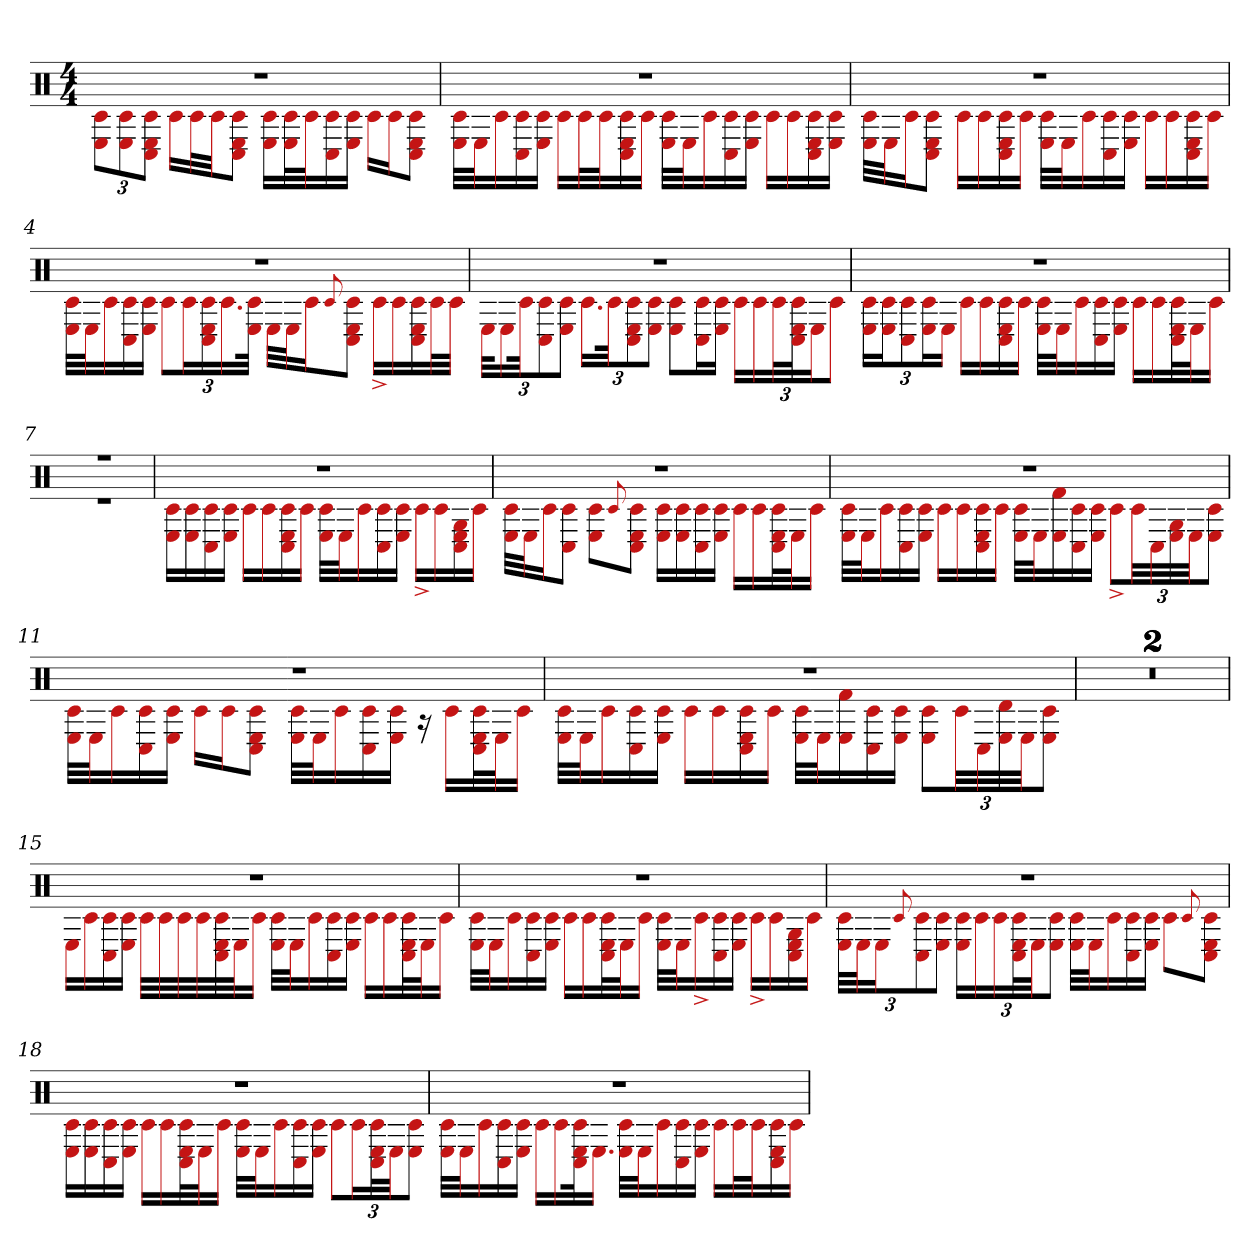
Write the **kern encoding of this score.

**kern
*part1
*staff1
*clefX
*k[]
*M4/4
=1
*^
1r	12c# 12EL
.	12E 12c#
.	12C# 12c# 12EJ
.	16c#LL
.	32c#L
.	32c#JJ
.	8C# 8c# 8EJ
.	16E 16c#LL
.	32E 32c#L
.	32c#J
.	16C# 16c#
.	16c# 16EJJ
.	16c#LL
.	16c#J
.	8C# 8E 8c#J
=2	=2
1r	32c# 32ELLL
.	32EJ
.	16c#
.	16c# 16C#
.	16c# 16EJJ
.	16c#LL
.	32c#L
.	32c#J
.	16C# 16E 16c#
.	16c#JJ
.	32c# 32ELLL
.	32EJ
.	16c#
.	16c# 16C#
.	16c# 16EJJ
.	16c#LL
.	16c#
.	16c# 16C# 16E
.	16E 16c#JJ
=3	=3
1r	32c# 32ELLL
.	32EJ
.	16c#J
.	8C# 8c# 8EJ
.	16c#LL
.	16c#
.	16C# 16c# 16E
.	16c#JJ
.	32c# 32ELLL
.	32EJ
.	16c#
.	16c# 16C#
.	16c# 16EJJ
.	16c#LL
.	16c#
.	16E 16C# 16c#
.	16c#JJ
=4	=4
1r	32c# 32ELLL
.	32EJ
.	16c#
.	16c# 16C#
.	16E 16c#JJ
.	12c#L
.	24c#L
.	24c# 24C# 24E
.	24.c#
.	48c# 48EJJk
.	32ELLL
.	32EJ
.	16c#J
.	8qqc#
.	8C# 8E 8c#J
.	16c#^LL
.	16c#
.	16c# 16C# 16E
.	32c#L
.	32c#JJJ
=5	=5
1r	48EKLL
.	24E
.	48c#Jk
.	12c# 12C#
.	12E 12c#J
.	24.c#LL
.	48c#Jk
.	12c# 12C# 12E
.	12E 12c#J
.	8E 8c#L
.	16c# 16C#L
.	16E 16c#JJ
.	24c#LL
.	24c#
.	48c#L
.	48c# 48E 48C#J
.	24EJ
.	12c#J
=6	=6
1r	24c# 24ELL
.	24E 24c#J
.	12c# 12C#
.	24E 24c#L
.	24EJJ
.	16c#LL
.	16c#
.	16E 16c# 16C#
.	16c#JJ
.	32c# 32ELLL
.	32EJ
.	16c#
.	16C# 16c#
.	16E 16c#JJ
.	16c#LL
.	16c#
.	32c# 32C# 32EL
.	32EJ
.	16c#JJ
=7	=7
1r	1r
=8	=8
1r	16c# 16ELL
.	16E 16c#
.	16c# 16C#
.	16E 16c#JJ
.	16c#LL
.	16c#
.	16c# 16E 16C#
.	16c#JJ
.	32c# 32ELLL
.	32EJ
.	16c#
.	16C# 16c#
.	16E 16c#JJ
.	16c#^LL
.	16c#
.	16C# 16E 16G
.	16c#JJ
=9	=9
1r	32E 32c#LLL
.	32EJ
.	16c#J
.	8C# 8c#J
.	8E 8c#L
.	8qqc#
.	8C# 8c# 8EJ
.	16c# 16ELL
.	16E 16c#
.	16c# 16C#
.	16c# 16EJJ
.	16c#LL
.	16c#
.	32c# 32E 32C#L
.	32EJ
.	16c#JJ
=10	=10
1r	32c# 32ELLL
.	32EJ
.	16c#
.	16c# 16C#
.	16E 16c#JJ
.	16c#LL
.	16c#
.	16E 16c# 16C#
.	16c#JJ
.	32c# 32ELLL
.	32EJ
.	16E 16f#
.	16C# 16c#
.	16E 16c#JJ
.	12c#^L
.	48c#LL
.	48C#
.	48E 48G
.	48EJJ
.	12E 12c#J
=11	=11
1r	32c# 32ELLL
.	32EJ
.	16c#
.	16C# 16c#
.	16E 16c#JJ
.	16c#LL
.	16c#J
.	8C# 8E 8c#J
.	32c# 32ELLL
.	32EJ
.	16c#
.	16c# 16C#
.	16E 16c#JJ
.	16r
.	16c#LL
.	32C# 32c# 32EL
.	32EJ
.	16c#JJ
=12	=12
1r	32c# 32ELLL
.	32EJ
.	16c#
.	16C# 16c#
.	16E 16c#JJ
.	16c#LL
.	16c#
.	16C# 16c# 16E
.	16c#JJ
.	32c# 32ELLL
.	32EJ
.	16E 16f#
.	16C# 16c#
.	16c# 16EJJ
.	12E 12c#L
.	48c#LL
.	48C#
.	48E 48d
.	48EJJ
.	12E 12c#J
=13	=13
1r	1r
=14	=14
1r	1r
=15	=15
1r	16ELL
.	16c#
.	16C# 16c#
.	16E 16c#JJ
.	32c#LLL
.	32c#
.	32c#
.	32c#
.	32C# 32c# 32E
.	32EJ
.	16c#JJ
.	32c# 32ELLL
.	32EJ
.	16c#
.	16c# 16C#
.	16E 16c#JJ
.	16c#LL
.	16c#
.	32C# 32c# 32EL
.	32EJ
.	16c#JJ
=16	=16
1r	32c# 32ELLL
.	32EJ
.	16c#
.	16C# 16c#
.	16c# 16EJJ
.	16c#LL
.	16c#
.	32C# 32E 32c#L
.	32EJ
.	16c#JJ
.	32c# 32ELLL
.	32EJ
.	16c#^
.	16C# 16c#
.	16E 16c#JJ
.	16c#^LL
.	16c#
.	16C# 16G 16E
.	16c#JJ
=17	=17
1r	48E 48c#LLL
.	48EJ
.	24EJ
.	8qqc#
.	12C# 12c#
.	12c# 12EJ
.	24E 24c#LL
.	24c#
.	24c#
.	48C# 48c# 48EL
.	48EJJ
.	12E 12c#J
.	32c# 32ELLL
.	32EJ
.	16c#
.	16c# 16C#
.	16E 16c#JJ
.	8c#L
.	8qqc#
.	8C# 8c# 8EJ
=18	=18
1r	16c# 16ELL
.	16E 16c#
.	16C# 16c#
.	16E 16c#JJ
.	16c#LL
.	16c#
.	32C# 32c# 32EL
.	32EJ
.	16c#JJ
.	32c# 32ELLL
.	32EJ
.	16c#
.	16c# 16C#
.	16E 16c#JJ
.	12c#L
.	24c#L
.	48c# 48C# 48EL
.	48EJJ
.	12E 12c#J
=19	=19
1r	32c# 32ELLL
.	32EJ
.	16c#
.	16C# 16c#
.	16E 16c#JJ
.	16c#LL
.	16c#
.	32C# 32c# 32Ek
.	16.EJJ
.	32c# 32ELLL
.	32EJ
.	16c#
.	16C# 16c#
.	16E 16c#JJ
.	16c#LL
.	32c#L
.	32c#J
.	16C# 16c# 16E
.	16c#JJ
*v	*v
=
*-
